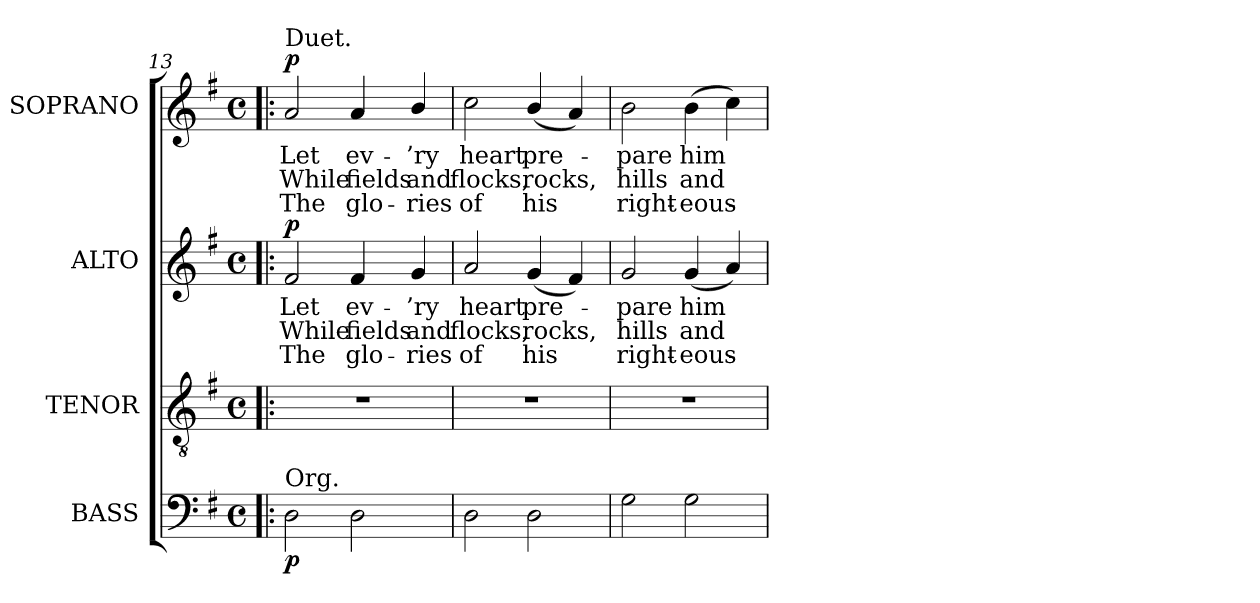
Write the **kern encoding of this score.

**kern	**dynam	**kern	**kern	**text	**text	**text	**dynam	**kern	**text	**text	**text	**dynam
*part4	*part4	*part3	*part2	*part2	*part2	*part2	*part2	*part1	*part1	*part1	*part1	*part1
*staff4	*staff4	*staff3	*staff2	*staff2	*staff2	*staff2	*staff2	*staff1	*staff1	*staff1	*staff1	*staff1
*I"BASS	*	*I"TENOR	*I"ALTO	*	*	*	*	*I"SOPRANO	*	*	*	*
*I'B.	*	*I'T.	*I'A.	*	*	*	*	*I'S.	*	*	*	*
!!LO:PB:g=z
*clefF4	*	*clefGv2	*clefG2	*	*	*	*	*clefG2	*	*	*	*
*	*	*ITrd7c12	*	*	*	*	*	*	*	*	*	*
*k[f#]	*	*k[f#]	*k[f#]	*	*	*	*	*k[f#]	*	*	*	*
*G:	*	*G:	*G:	*	*	*	*	*G:	*	*	*	*
*M4/4	*	*M4/4	*M4/4	*	*	*	*	*M4/4	*	*	*	*
*met(c)	*	*met(c)	*met(c)	*	*	*	*	*met(c)	*	*	*	*
=13!|:	=13!|:	=13!|:	=13!|:	=13!|:	=13!|:	=13!|:	=13!|:	=13!|:	=13!|:	=13!|:	=13!|:	=13!|:
!	!	!	!	!LO:LY:b:color=#000000	!LO:LY:b:color=#000000	!LO:LY:b:color=#000000	!	!	!	!	!	!
!	!	!	!	!	!	!	!	!LO:TX:a:t=Duet.	!	!	!	!
!LO:TX:a:t=Org.	!	!	!	!	!	!	!	!	!	!	!	!
!	!	!	!	!	!	!	!	!	!LO:LY:b:color=#000000	!LO:LY:b:color=#000000	!LO:LY:b:color=#000000	!
2Di\	p	1r	2f#i/	Let	While	The	p	2ai/	Let	While	The	p
!	!	!	!	!LO:LY:b:color=#000000	!LO:LY:b:color=#000000	!LO:LY:b:color=#000000	!	!	!	!	!	!
!	!	!	!	!	!	!	!	!	!LO:LY:b:color=#000000	!LO:LY:b:color=#000000	!LO:LY:b:color=#000000	!
2Di\	.	.	4f#i/	ev-	fields	glo-	.	4ai/	ev-	fields	glo-	.
!	!	!	!	!LO:LY:b:color=#000000	!LO:LY:b:color=#000000	!LO:LY:b:color=#000000	!	!	!	!	!	!
!	!	!	!	!	!	!	!	!	!LO:LY:b:color=#000000	!LO:LY:b:color=#000000	!LO:LY:b:color=#000000	!
.	.	.	4gi/	-’ry	and	-ries	.	4bi/	-’ry	and	-ries	.
=14	=14	=14	=14	=14	=14	=14	=14	=14	=14	=14	=14	=14
!	!	!	!	!LO:LY:b:color=#000000	!LO:LY:b:color=#000000	!LO:LY:b:color=#000000	!	!	!	!	!	!
!	!	!	!	!	!	!	!	!	!LO:LY:b:color=#000000	!LO:LY:b:color=#000000	!LO:LY:b:color=#000000	!
2Di\	.	1r	2ai/	heart	flocks,	of	.	2cci\	heart	flocks,	of	.
!	!	!	!	!LO:LY:b:color=#000000	!LO:LY:b:color=#000000	!LO:LY:b:color=#000000	!	!	!	!	!	!
!	!	!	!	!	!	!	!	!	!LO:LY:b:color=#000000	!LO:LY:b:color=#000000	!LO:LY:b:color=#000000	!
2Di\	.	.	(4gi/	pre-	rocks,	his	.	(4bi/	pre-	rocks,	his	.
.	.	.	4f#i/)	.	.	.	.	4ai/)	.	.	.	.
=15	=15	=15	=15	=15	=15	=15	=15	=15	=15	=15	=15	=15
!	!	!	!	!LO:LY:b:color=#000000	!LO:LY:b:color=#000000	!LO:LY:b:color=#000000	!	!	!	!	!	!
!	!	!	!	!	!	!	!	!	!LO:LY:b:color=#000000	!LO:LY:b:color=#000000	!LO:LY:b:color=#000000	!
2Gi\	.	1r	2gi/	-pare	hills	right-	.	2bi\	-pare	hills	right-	.
!	!	!	!	!LO:LY:b:color=#000000	!LO:LY:b:color=#000000	!LO:LY:b:color=#000000	!	!	!	!	!	!
!	!	!	!	!	!	!	!	!	!LO:LY:b:color=#000000	!LO:LY:b:color=#000000	!LO:LY:b:color=#000000	!
2Gi\	.	.	(4gi/	him	and	-eous-	.	(4bi\	him	and	-eous-	.
.	.	.	4ai/)	.	.	.	.	4cci\)	.	.	.	.
=	=	=	=	=	=	=	=	=	=	=	=	=
*-	*-	*-	*-	*-	*-	*-	*-	*-	*-	*-	*-	*-
